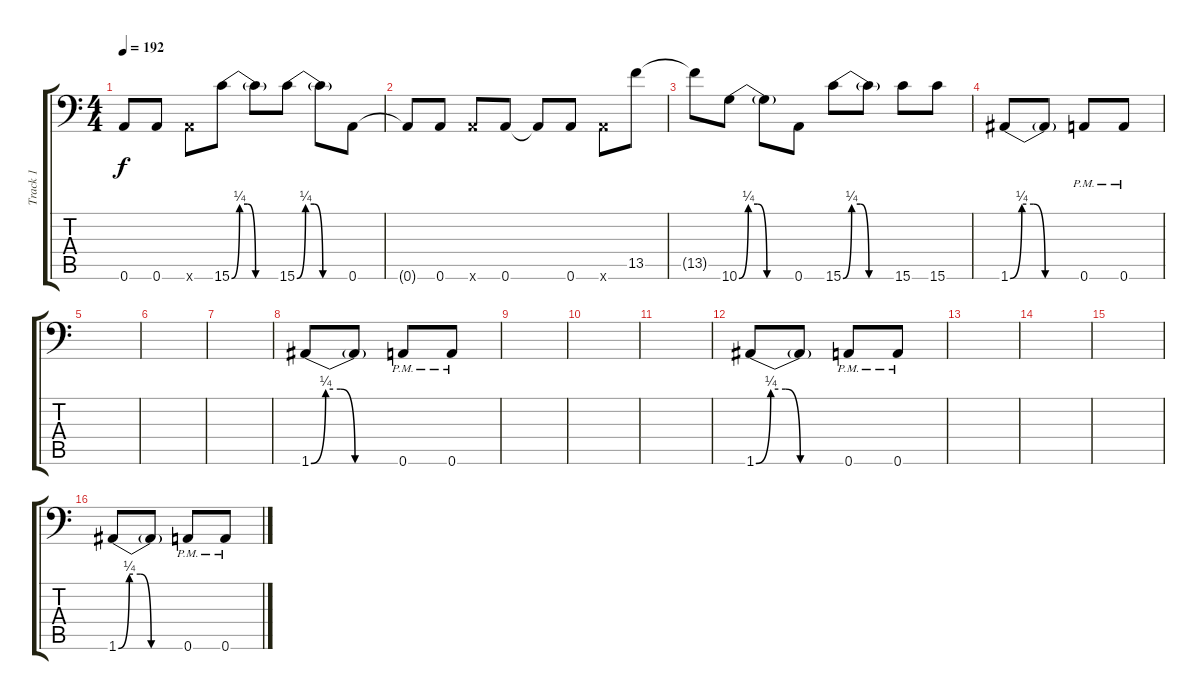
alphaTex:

\track ("Track 1" "Track 1") {instrument distortionguitar}
\staff {score tabs}
\tuning (B3 Gb3 D3 A2 E2 A1) {hide}
\ts (4 4)
\tempo 192
\clef f4
\ks c
0.6{t}.8{dy f} 0.6.8 0.6{x}.8 15.6{be (custom 0 0 10 1 20 1 30 0 60 0)}.8 15.6{t}.8 15.6{be (custom 0 0 10 1 20 1 30 0 60 0)}.8 15.6{t}.8 0.6.8 |
0.6{t}.8 0.6.8 0.6{x}.8 0.6.8 0.6{t}.8 0.6.8 0.6{x}.8 13.5.8 |
13.5{t}.8 10.6{be (custom 0 0 10 1 20 1 30 0 60 0)}.8 10.6{t}.8 0.6.8 15.6{be (custom 0 0 10 1 20 1 30 0 60 0)}.8 15.6{t}.8 15.6.8 15.6.8 |
1.6{be (custom 0 0 10 1 20 1 30 0 60 0)}.8 1.6{t}.8 0.6{pm}.8 0.6{pm}.8 |
|
|
|
1.6{be (custom 0 0 10 1 20 1 30 0 60 0)}.8 1.6{t}.8 0.6{pm}.8 0.6{pm}.8 |
|
|
|
1.6{be (custom 0 0 10 1 20 1 30 0 60 0)}.8 1.6{t}.8 0.6{pm}.8 0.6{pm}.8 |
|
|
|
1.6{be (custom 0 0 10 1 20 1 30 0 60 0)}.8 1.6{t}.8 0.6{pm}.8 0.6{pm}.8
